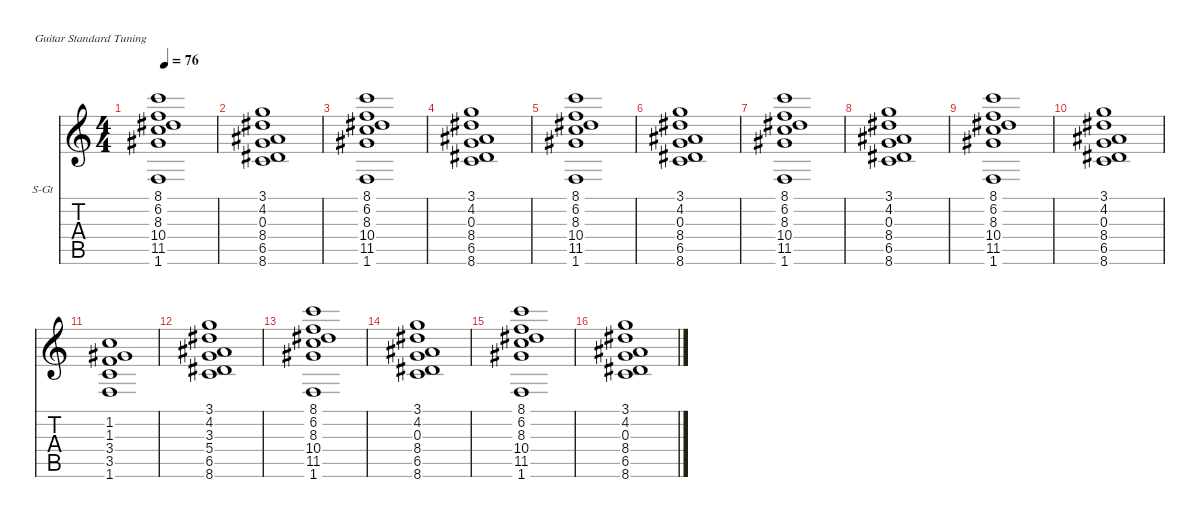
\hideDynamics
\bracketExtendMode nobrackets
\firstSystemTrackNameOrientation horizontal
\otherSystemsTrackNameOrientation horizontal
\track ("Synth" "S-Gt") {instrument stringensemble1}
\staff {score tabs}
\tuning (E4 B3 G3 D3 A2 E2)
\displaytranspose 12
\ts (4 4)
\tempo 76
\clef g2
\ks c
(8.1 6.2 8.3{acc #} 10.4 11.5{acc #} 1.6).1{dy f beam Up} |
(3.1 4.2{acc #} 0.3 8.4{acc #} 6.5{acc #} 8.6).1{beam Up} |
(8.1 6.2 8.3{acc #} 10.4 11.5{acc #} 1.6).1{beam Up} |
(3.1 4.2{acc #} 0.3 8.4{acc #} 6.5{acc #} 8.6).1{beam Up} |
(8.1 6.2 8.3{acc #} 10.4 11.5{acc #} 1.6).1{beam Up} |
(3.1 4.2{acc #} 0.3 8.4{acc #} 6.5{acc #} 8.6).1{beam Up} |
(8.1 6.2 8.3{acc #} 10.4 11.5{acc #} 1.6).1{beam Up} |
(3.1 4.2{acc #} 0.3 8.4{acc #} 6.5{acc #} 8.6).1{beam Up} |
(8.1 6.2 8.3{acc #} 10.4 11.5{acc #} 1.6).1{beam Up} |
(3.1 4.2{acc #} 0.3 8.4{acc #} 6.5{acc #} 8.6).1{beam Up} |
(1.2 1.3{acc #} 3.4 3.5 1.6).1{beam Up} |
(3.1 4.2{acc #} 3.3{acc #} 5.4 6.5{acc #} 8.6).1{beam Up} |
(8.1 6.2 8.3{acc #} 10.4 11.5{acc #} 1.6).1{beam Up} |
(3.1 4.2{acc #} 0.3 8.4{acc #} 6.5{acc #} 8.6).1{beam Up} |
(8.1 6.2 8.3{acc #} 10.4 11.5{acc #} 1.6).1{beam Up} |
(3.1 4.2{acc #} 0.3 8.4{acc #} 6.5{acc #} 8.6).1{beam Up}
